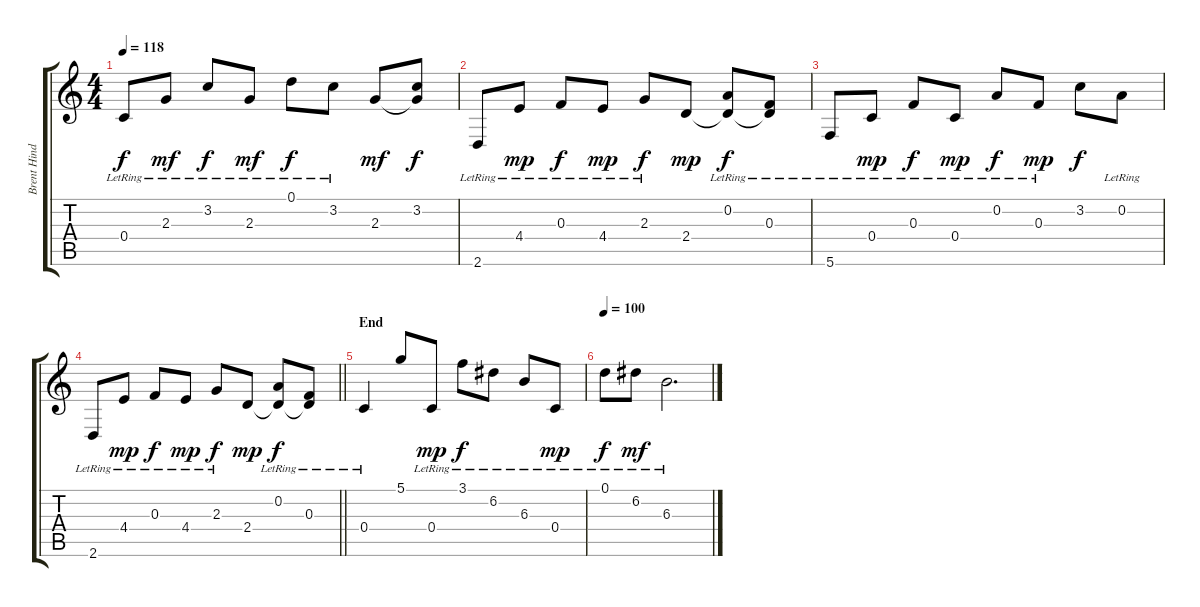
\track ("Brent Hinds - Guitar (Rhythm)" "Brent Hind") {instrument electricguitarclean}
\staff {score tabs}
\tuning (D4 A3 F3 C3 G2 C2) {hide}
\ts (4 4)
\tempo 118
\clef g2
\ks c
0.4{lr}.8{dy f} 2.3{lr}.8{dy mf} 3.2{lr}.8{dy f} 2.3{lr}.8{dy mf} 0.1{lr}.8{dy f} 3.2{lr}.8 2.3.8{dy mf} (3.2 2.3{t}).8{dy f} |
2.6{lr}.8 4.4{lr}.8{dy mp} 0.3{lr}.8{dy f} 4.4{lr}.8{dy mp} 2.3{lr}.8{dy f} 2.4.8{dy mp} (0.2{lr} 2.4{t}).8{dy f} (0.3{lr} 2.4{t}).8 |
5.6{lr}.8 0.4{lr}.8{dy mp} 0.3{lr}.8{dy f} 0.4{lr}.8{dy mp} 0.2{lr}.8{dy f} 0.3{lr}.8{dy mp} 3.2.8{dy f} 0.2{lr}.8 |
\barLineRight lightlight
2.6{lr}.8 4.4{lr}.8{dy mp} 0.3{lr}.8{dy f} 4.4{lr}.8{dy mp} 2.3{lr}.8{dy f} 2.4.8{dy mp} (0.2{lr} 2.4{t}).8{dy f} (0.3{lr} 2.4{t}).8 |
\section ("" "End")
0.4{lr}.4 5.1.8 0.4{lr}.8{dy mp} 3.1{lr}.8{dy f} 6.2{lr}.8 6.3{lr}.8 0.4{lr}.8{dy mp} |
\tempo 100
0.1{lr}.8{dy f} 6.2{lr}.8{dy mf} 6.3{lr}.2{d}
